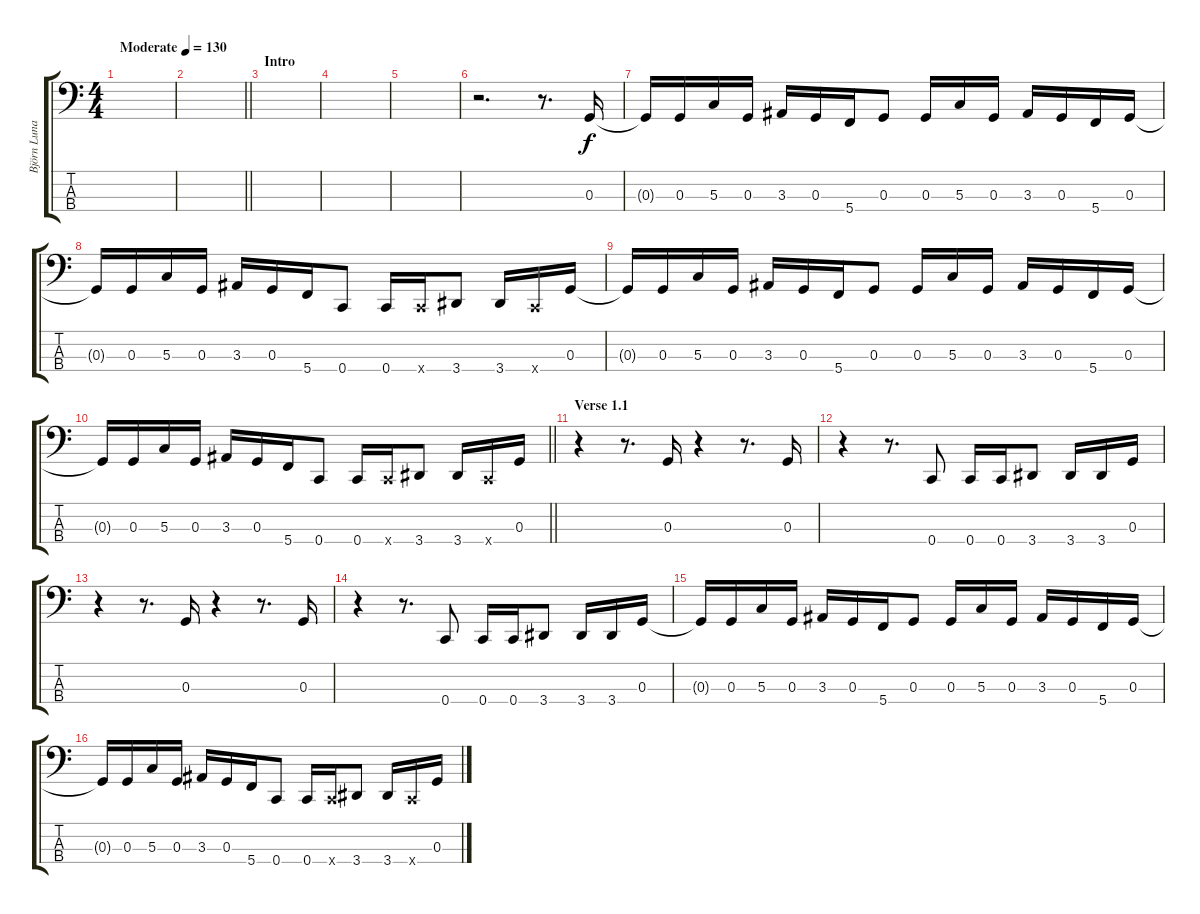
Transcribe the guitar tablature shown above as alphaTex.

\track ("Björn Luna" "Björn Luna") {instrument electricbasspick}
\staff {score tabs}
\tuning (F2 C2 G1 C1) {hide}
\ts (4 4)
\tempo (130 "Moderate")
\clef f4
\ks c
|
\barLineRight lightlight
|
\section ("" "Intro")
|
|
|
r.2{d} r.8{d} 0.3.16 |
0.3{t}.16 0.3.16 5.3.16 0.3.16 3.3.16 0.3.16 5.4.16 0.3.8 0.3.16 5.3.16 0.3.16 3.3.16 0.3.16 5.4.16 0.3.16 |
0.3{t}.16 0.3.16 5.3.16 0.3.16 3.3.16 0.3.16 5.4.16 0.4.8 0.4.16 0.4{x}.16 3.4.8 3.4.16 0.4{x}.16 0.3.16 |
0.3{t}.16 0.3.16 5.3.16 0.3.16 3.3.16 0.3.16 5.4.16 0.3.8 0.3.16 5.3.16 0.3.16 3.3.16 0.3.16 5.4.16 0.3.16 |
\barLineRight lightlight
0.3{t}.16 0.3.16 5.3.16 0.3.16 3.3.16 0.3.16 5.4.16 0.4.8 0.4.16 0.4{x}.16 3.4.8 3.4.16 0.4{x}.16 0.3.16 |
\section ("" "Verse 1.1")
r.4 r.8{d} 0.3.16 r.4 r.8{d} 0.3.16 |
r.4 r.8{d} 0.4.8 0.4.16 0.4.16 3.4.8 3.4.16 3.4.16 0.3.16 |
r.4 r.8{d} 0.3.16 r.4 r.8{d} 0.3.16 |
r.4 r.8{d} 0.4.8 0.4.16 0.4.16 3.4.8 3.4.16 3.4.16 0.3.16 |
0.3{t}.16 0.3.16 5.3.16 0.3.16 3.3.16 0.3.16 5.4.16 0.3.8 0.3.16 5.3.16 0.3.16 3.3.16 0.3.16 5.4.16 0.3.16 |
0.3{t}.16 0.3.16 5.3.16 0.3.16 3.3.16 0.3.16 5.4.16 0.4.8 0.4.16 0.4{x}.16 3.4.8 3.4.16 0.4{x}.16 0.3.16
